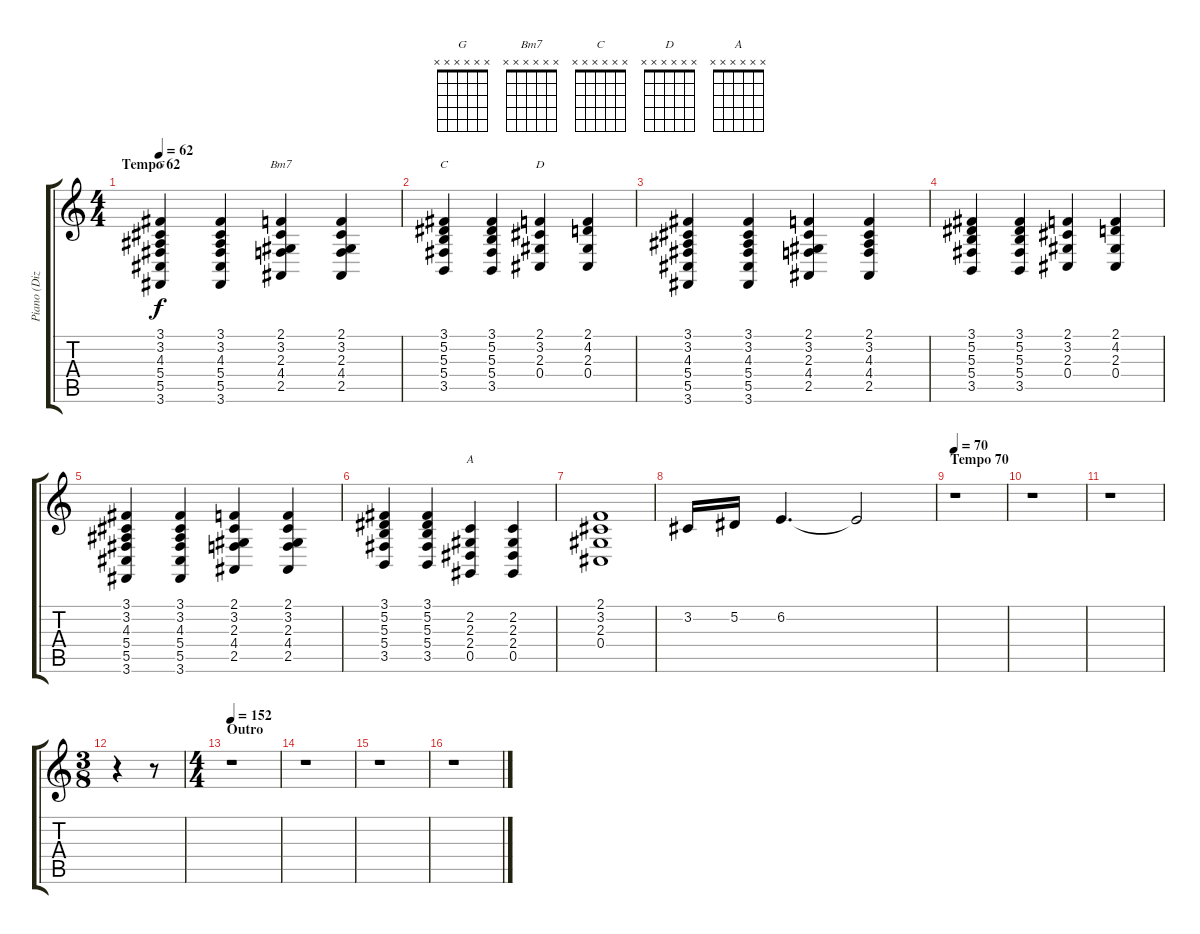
\track ("Piano (Dizzy)" "Piano (Diz") {instrument brightacousticpiano}
\staff {score tabs}
\tuning (Eb4 Bb3 Gb3 Db3 Ab2 Eb2) {hide}
\chord ("G" x x x x x x)
\chord ("Bm7" x x x x x x)
\chord ("C" x x x x x x)
\chord ("D" x x x x x x)
\chord ("A" x x x x x x)
\ts (4 4)
\section ("" "Tempo 62")
\tempo 62
\clef g2
\ks c
(3.1 3.2 4.3 5.4 5.5 3.6).4{ch "G" dy f} (3.1 3.2 4.3 5.4 5.5 3.6).4 (2.1 3.2 2.3 4.4 2.5).4{ch "Bm7"} (2.1 3.2 2.3 4.4 2.5).4 |
(3.1 5.2 5.3 5.4 3.5).4{ch "C"} (3.1 5.2 5.3 5.4 3.5).4 (2.1 3.2 2.3 0.4).4{ch "D"} (2.1 4.2 2.3 0.4).4 |
(3.1 3.2 4.3 5.4 5.5 3.6).4 (3.1 3.2 4.3 5.4 5.5 3.6).4 (2.1 3.2 2.3 4.4 2.5).4 (2.1 3.2 4.3 4.4 2.5).4 |
(3.1 5.2 5.3 5.4 3.5).4 (3.1 5.2 5.3 5.4 3.5).4 (2.1 3.2 2.3 0.4).4 (2.1 4.2 2.3 0.4).4 |
(3.1 3.2 4.3 5.4 5.5 3.6).4 (3.1 3.2 4.3 5.4 5.5 3.6).4 (2.1 3.2 2.3 4.4 2.5).4 (2.1 3.2 2.3 4.4 2.5).4 |
(3.1 5.2 5.3 5.4 3.5).4 (3.1 5.2 5.3 5.4 3.5).4 (2.2 2.3 2.4 0.5).4{ch "A"} (2.2 2.3 2.4 0.5).4 |
(2.1 3.2 2.3 0.4).1 |
3.2.16 5.2.16 6.2.4{d} 6.2{t}.2 |
\section ("" "Tempo 70")
\tempo 70
r.1 |
r.1 |
r.1 |
\ts (3 8)
r.4 r.8 |
\ts (4 4)
\section ("" "Outro")
\tempo 152
r.1 |
r.1 |
r.1 |
r.1
